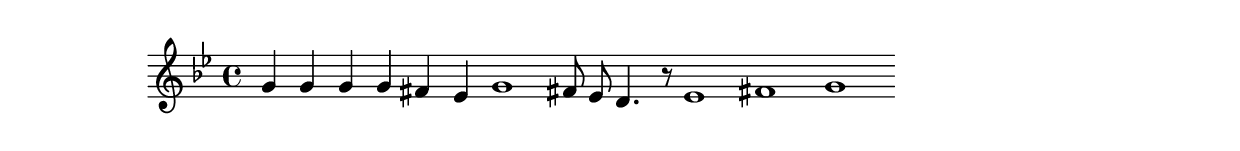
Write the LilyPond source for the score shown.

%% Do not edit this file; it is auto-generated from input/new
%% This file is in the public domain.
%% Note: this file works from version 2.12.0
\version "2.12.0"

\header {
%% Translation of GIT committish: 740b9a6c16eb30a84b216d23aeb848aa1b632be6
  texidoces = "
Para las improvisaciones o @emph{taqasim} que son libres durante unos
momentos, se puede omitir la indicación de compás y se puede usar
@code{\cadenzaOn}.  Podría ser necesario ajustar el estilo de
alteraciones accidentales, porque la ausencia de líneas divisorias
hará que la alteración aparezca una sola vez.  He aquí un ejemplo de
cómo podría ser el comienzo de una improvisación @emph{hijaz}:

"
doctitlees = "Improvisación de música árabe"

%% Translation of GIT committish: 33f623301a41fcc53efadf96bca1c72834763415
  texidocde = "
Bei Improvisation oder @emph{taqasim}, die zeitlich frei gespielt
werden, kann die Taktart ausgelassen werden und @code{\cadenzaOn}
kann eingesetzt werden.  Es kann nötig sein, den Versetzungszeichenstil
anzupassen, weil sonst die Versetzungszeichen nur einmal ausgegeben
werden, da keine Taktlinien gesetzt sind.  Hier ein Beispiel, wie
der Begin einer @emph{hijaz}-Improvisation aussehen könnte:

"

  doctitlede = "Arabische Improvisation"

  lsrtags = "world-music"
  texidoc = "For improvisations or @emph{taqasim} which are
temporarily free, the time signature can be omitted and
@code{\cadenzaOn} can be used.  Adjusting the accidental style
might be required, since the absence of bar lines will cause the
accidental to be marked only once.  Here is an example of what
could be the start of a @emph{hijaz} improvisation:"
doctitle = "Arabic improvisation"
} % begin verbatim


\include "arabic.ly"

\relative sol' {
  \key re \kurd
  #(set-accidental-style 'forget)
  \cadenzaOn
  sol4 sol sol sol fad mib sol1 fad8 mib re4. r8 mib1 fad sol
}
